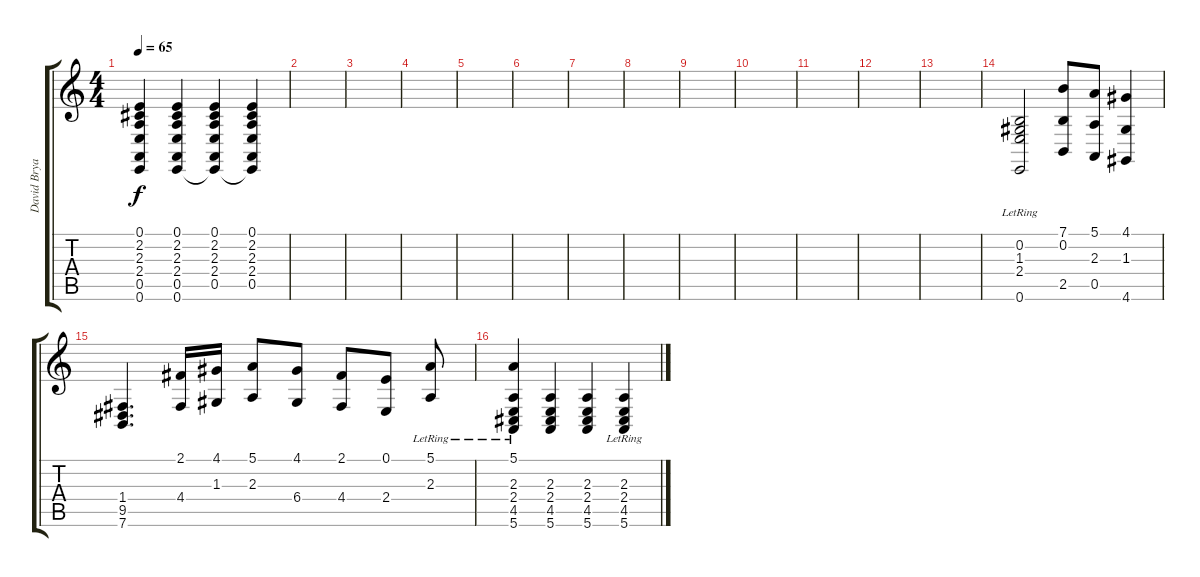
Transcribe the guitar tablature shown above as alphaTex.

\track ("David Bryan - 3" "David Brya") {instrument stringensemble1 bank 57}
\staff {score tabs}
\tuning (E4 B3 G3 D3 A2 E2) {hide}
\ts (4 4)
\tempo 65
\clef g2
\ks c
(0.1 2.2 2.3 2.4 0.5 0.6).4{dy f} (0.1 2.2 2.3 2.4 0.5 0.6).4 (0.1 2.2 2.3 2.4 0.5 0.6{t}).4 (0.1 2.2 2.3 2.4 0.5 0.6{t}).4 |
|
|
|
|
|
|
|
|
|
|
|
|
(0.2 1.3 2.4{lr} 0.6).2 (7.1 0.2 2.5).8 (5.1 2.3 0.5).8 (4.1 1.3 4.6).4 |
(1.4 9.5 7.6).4{d} (2.1 4.4).16 (4.1 1.3).16 (5.1 2.3).8 (4.1 6.4).8 (2.1 4.4).8 (0.1 2.4).8 (5.1 2.3{lr}).8 |
(5.1 2.3 2.4 4.5 5.6{lr}).4 (2.3 2.4 4.5 5.6).4 (2.3 2.4 4.5 5.6).4 (2.3 2.4 4.5{lr} 5.6).4
